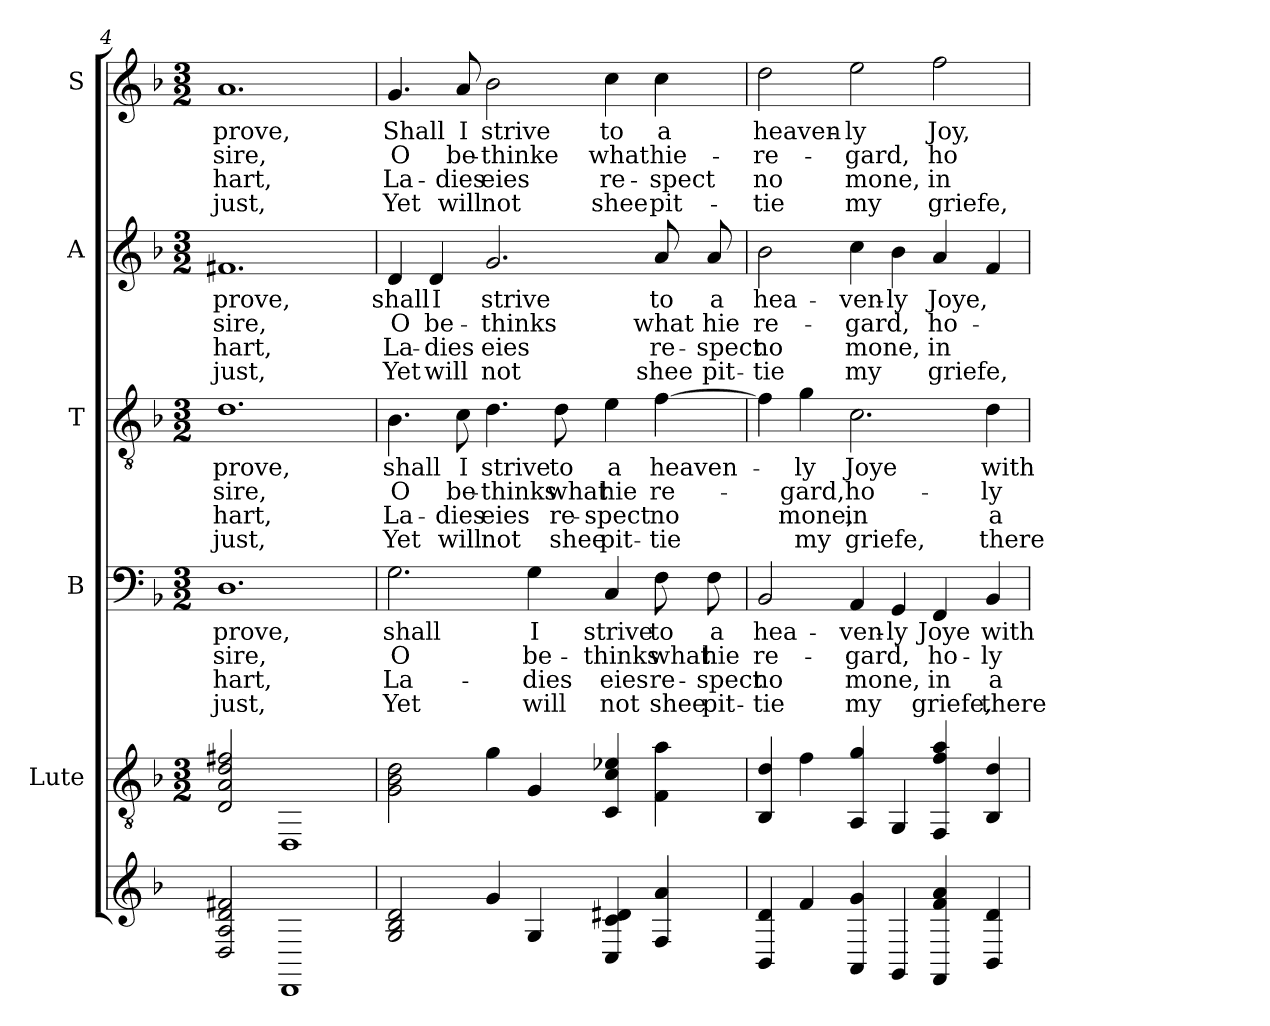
**kern	**kern	**kern	**text	**text	**text	**text	**kern	**text	**text	**text	**text	**kern	**text	**text	**text	**text	**kern	**text	**text	**text	**text
*part6	*part5	*part4	*part4	*part4	*part4	*part4	*part3	*part3	*part3	*part3	*part3	*part2	*part2	*part2	*part2	*part2	*part1	*part1	*part1	*part1	*part1
*staff6	*staff5	*staff4	*staff4	*staff4	*staff4	*staff4	*staff3	*staff3	*staff3	*staff3	*staff3	*staff2	*staff2	*staff2	*staff2	*staff2	*staff1	*staff1	*staff1	*staff1	*staff1
*	*I"Lute	*I"B	*	*	*	*	*I"T	*	*	*	*	*I"A	*	*	*	*	*I"S	*	*	*	*
*	*clefGv2	*clefF4	*	*	*	*	*clefGv2	*	*	*	*	*clefG2	*	*	*	*	*clefG2	*	*	*	*
*k[b-]	*k[b-]	*k[b-]	*	*	*	*	*k[b-]	*	*	*	*	*k[b-]	*	*	*	*	*k[b-]	*	*	*	*
*F:	*F:	*F:	*	*	*	*	*F:	*	*	*	*	*F:	*	*	*	*	*F:	*	*	*	*
*	*M3/2	*M3/2	*	*	*	*	*M3/2	*	*	*	*	*M3/2	*	*	*	*	*M3/2	*	*	*	*
=4	=4	=4	=4	=4	=4	=4	=4	=4	=4	=4	=4	=4	=4	=4	=4	=4	=4	=4	=4	=4	=4
2D 2A 2d 2f#	2D/ 2A/ 2d/ 2f#X/	1.D	prove,	-sire,	hart,	just,	1.d	prove,	-sire,	hart,	just,	1.f#X	prove,	-sire,	hart,	just,	1.a	prove,	-sire,	hart,	just,
1DD	1DD	.	.	.	.	.	.	.	.	.	.	.	.	.	.	.	.	.	.	.	.
!!LO:PB:g=z
=5	=5	=5	=5	=5	=5	=5	=5	=5	=5	=5	=5	=5	=5	=5	=5	=5	=5	=5	=5	=5	=5
2G 2B- 2d	2G\ 2B-\ 2d\	2.G\	shall	O	La-	Yet	4.B-\	shall	O	La-	Yet	4d/	shall	O	La-	Yet	4.g/	Shall	O	La-	Yet
.	.	.	.	.	.	.	.	.	.	.	.	4d/	I	be-	-dies	will	.	.	.	.	.
.	.	.	.	.	.	.	8c\	I	be-	-dies	will	.	.	.	.	.	8a/	I	be-	-dies	will
4g	4g\	.	.	.	.	.	4.d\	strive	-thinks	eies	not	2.g/	strive	-thinks	eies	not	2b-\	strive	-thinke	eies	not
4G	4G/	4G\	I	be-	-dies	will	.	.	.	.	.	.	.	.	.	.	.	.	.	.	.
.	.	.	.	.	.	.	8d\	to	what	re-	shee	.	.	.	.	.	.	.	.	.	.
4C 4c 4d#	4C/ 4c/ 4e-X/	4C/	strive	-thinks	eies	not	4e\	a	hie	-spect	pit-	.	.	.	.	.	4cc\	to	what	re-	shee
4F 4a	4F\ 4a\	8F\	to	what	re-	shee	[4f\	heaven-	re-	no	-tie	8a/	to	what	re-	shee	4cc\	a	hie-	-spect	pit-
.	.	8F\	a	hie	-spect	pit-	.	.	.	.	.	8a/	a	hie	-spect	pit-	.	.	.	.	.
=6	=6	=6	=6	=6	=6	=6	=6	=6	=6	=6	=6	=6	=6	=6	=6	=6	=6	=6	=6	=6	=6
4BB- 4d	4BB-/ 4d/	2BB-/	hea-	re-	no	-tie	4f\]	.	.	.	.	2b-\	hea-	re-	no	-tie	2dd\	heaven-	-re-	no	-tie
4f	4f\	.	.	.	.	.	4g\	-ly	-gard,	mone,	my	.	.	.	.	.	.	.	.	.	.
4AA 4g	4AA/ 4g/	4AA/	-ven-	-gard,	mone,	my	2.c\	Joye	ho-	in	griefe,	4cc\	-ven-	-gard,	mone,	my	2ee\	-ly	-gard,	mone,	my
4GG	4GG/	4GG/	-ly	.	.	.	.	.	.	.	.	4b-\	-ly	.	.	.	.	.	.	.	.
4FF 4f 4a	4FF/ 4f/ 4a/	4FF/	Joye	ho-	in	griefe,	.	.	.	.	.	4a/	Joye,	ho-	in	griefe,	2ff\	Joy,	ho-	in	griefe,
4BB- 4d	4BB-/ 4d/	[4BB-/	with-	-ly	a	there-	[4d\	with-	-ly	a	there-	4f/	.	.	.	.	.	.	.	.	.
=	=	=	=	=	=	=	=	=	=	=	=	=	=	=	=	=	=	=	=	=	=
*-	*-	*-	*-	*-	*-	*-	*-	*-	*-	*-	*-	*-	*-	*-	*-	*-	*-	*-	*-	*-	*-
